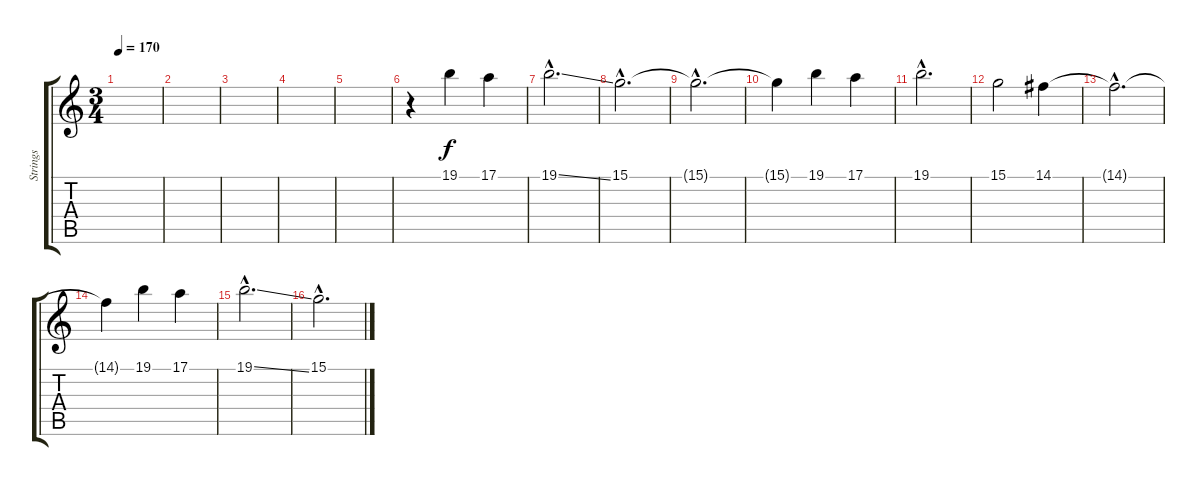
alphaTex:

\track ("Strings" "Strings") {instrument synthstrings1}
\staff {score tabs}
\tuning (E4 B3 G3 D3 A2 E2) {hide}
\ts (3 4)
\tempo 170
\clef g2
\ks c
|
|
|
|
|
r.4 19.1.4 17.1.4 |
19.1{ss hac}.2{d} |
15.1{hac}.2{d} |
15.1{hac t}.2{d} |
15.1{t}.4 19.1.4 17.1.4 |
19.1{hac}.2{d} |
15.1.2 14.1.4 |
14.1{hac t}.2{d} |
14.1{t}.4 19.1.4 17.1.4 |
19.1{ss hac}.2{d} |
15.1{hac}.2{d}
